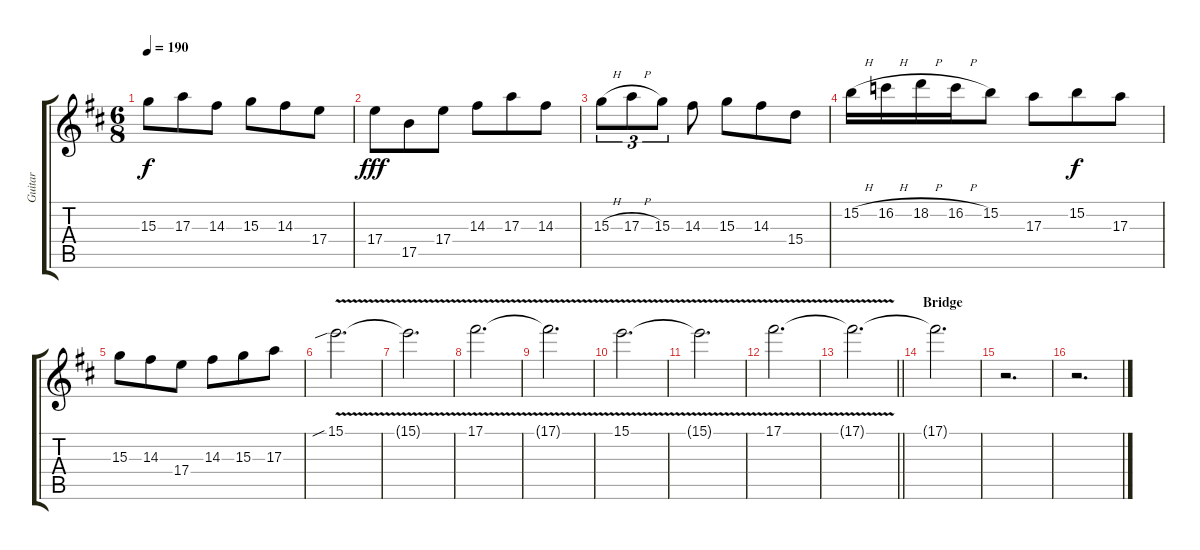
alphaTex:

\track ("Guitar" "Guitar") {instrument distortionguitar}
\staff {score tabs}
\tuning (Db4 Ab3 E3 B2 Gb2 B1) {hide}
\ts (6 8)
\tempo 190
\clef g2
\ks bminor
15.3.8{dy f} 17.3.8 14.3.8 15.3.8 14.3.8 17.4.8 |
17.4.8{dy fff} 17.5.8 17.4.8 14.3.8 17.3.8 14.3.8 |
15.3{h}.8{tu (3 2)} 17.3{h}.8{tu (3 2)} 15.3.8{tu (3 2)} 14.3.8 15.3.8 14.3.8 15.4.8 |
15.2{h}.16 16.2{h}.16 18.2{h}.16 16.2{h}.16 15.2.8 17.3.8 15.2.8{dy f} 17.3.8 |
15.3.8 14.3.8 17.4.8 14.3.8 15.3.8 17.3.8 |
15.1{v sib}.2{d} |
15.1{t}.2{d} |
17.1{v}.2{d} |
17.1{t}.2{d} |
15.1{v}.2{d} |
15.1{t}.2{d} |
17.1{v}.2{d} |
\barLineRight lightlight
17.1{t}.2{d} |
\section ("" "Bridge")
17.1{t}.2{d volume 0} |
r.2{d} |
r.2{d}
